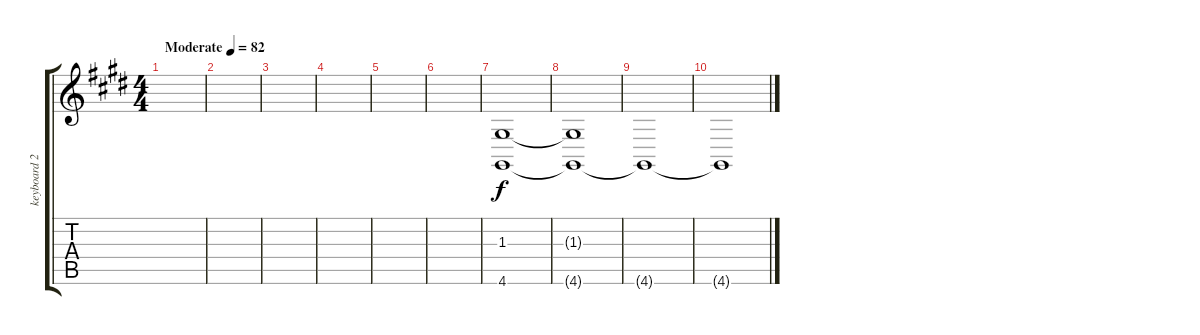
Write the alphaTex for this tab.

\track ("keyboard 2" "keyboard 2") {instrument churchorgan}
\staff {score tabs}
\tuning (E4 B3 G3 D3 A2 E2) {hide}
\ts (4 4)
\tempo (82 "Moderate")
\clef g2
\ks e
|
|
|
|
|
|
(1.3 4.6).1 |
(1.3{t} 4.6{t}).1 |
4.6{t}.1 |
4.6{t}.1
